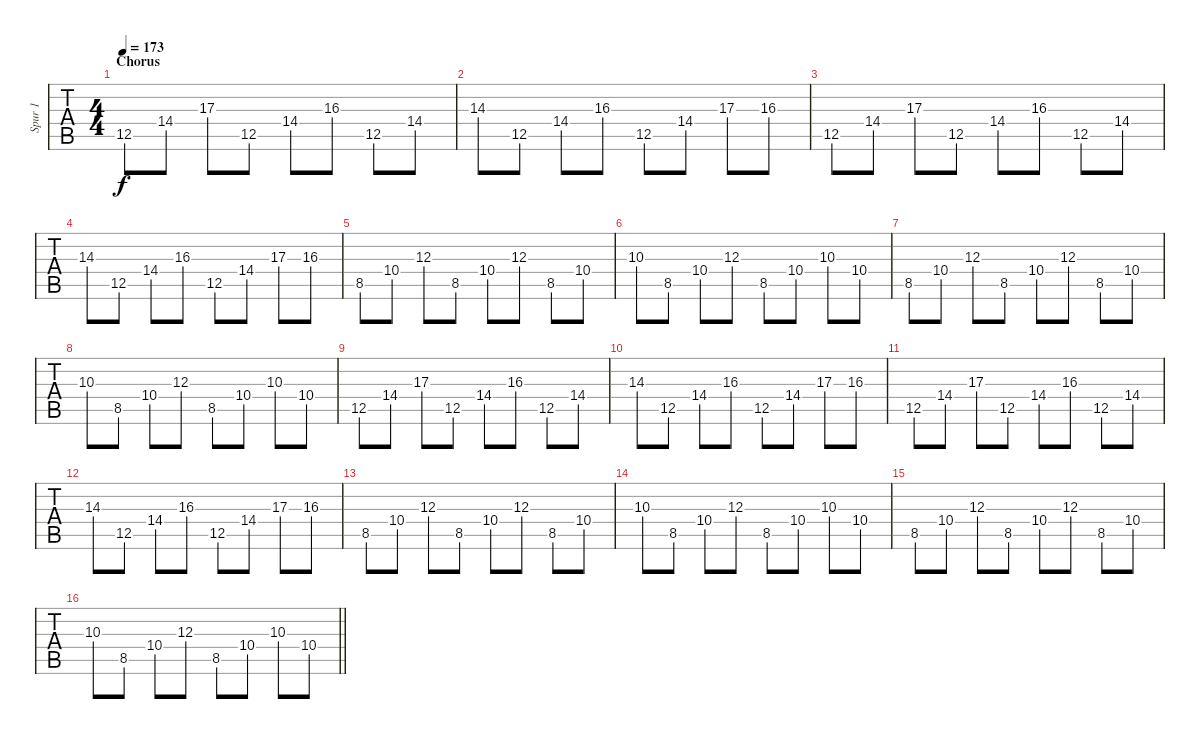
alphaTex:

\track ("Spur 1" "Spur 1") {instrument distortionguitar}
\staff {tabs}
\tuning (B3 Gb3 D3 A2 E2 B1) {hide}
\ts (4 4)
\section ("" "Chorus")
\tempo 173
\clef g2
\ks c
12.5.8{dy f balance 8} 14.4.8 17.3.8 12.5.8 14.4.8 16.3.8 12.5.8 14.4.8 |
14.3.8 12.5.8 14.4.8 16.3.8 12.5.8 14.4.8 17.3.8 16.3.8 |
12.5.8 14.4.8 17.3.8 12.5.8 14.4.8 16.3.8 12.5.8 14.4.8 |
14.3.8 12.5.8 14.4.8 16.3.8 12.5.8 14.4.8 17.3.8 16.3.8 |
8.5.8 10.4.8 12.3.8 8.5.8 10.4.8 12.3.8 8.5.8 10.4.8 |
10.3.8 8.5.8 10.4.8 12.3.8 8.5.8 10.4.8 10.3.8 10.4.8 |
8.5.8 10.4.8 12.3.8 8.5.8 10.4.8 12.3.8 8.5.8 10.4.8 |
10.3.8 8.5.8 10.4.8 12.3.8 8.5.8 10.4.8 10.3.8 10.4.8 |
12.5.8 14.4.8 17.3.8 12.5.8 14.4.8 16.3.8 12.5.8 14.4.8 |
14.3.8 12.5.8 14.4.8 16.3.8 12.5.8 14.4.8 17.3.8 16.3.8 |
12.5.8 14.4.8 17.3.8 12.5.8 14.4.8 16.3.8 12.5.8 14.4.8 |
14.3.8 12.5.8 14.4.8 16.3.8 12.5.8 14.4.8 17.3.8 16.3.8 |
8.5.8 10.4.8 12.3.8 8.5.8 10.4.8 12.3.8 8.5.8 10.4.8 |
10.3.8 8.5.8 10.4.8 12.3.8 8.5.8 10.4.8 10.3.8 10.4.8 |
8.5.8 10.4.8 12.3.8 8.5.8 10.4.8 12.3.8 8.5.8 10.4.8 |
\barLineRight lightlight
10.3.8 8.5.8 10.4.8 12.3.8 8.5.8 10.4.8 10.3.8 10.4.8
